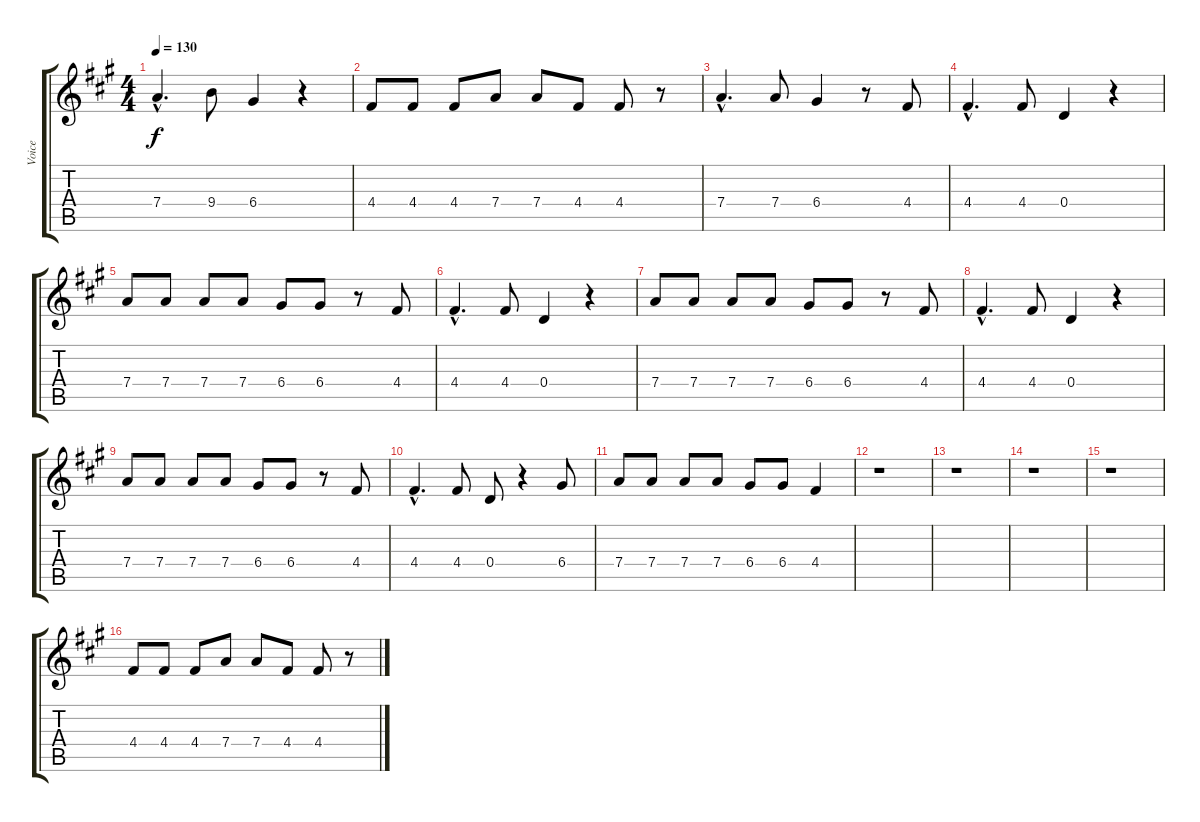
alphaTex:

\track ("Voice" "Voice") {instrument overdrivenguitar}
\staff {score tabs}
\tuning (E4 B3 G3 D3 A2 E2) {hide}
\ts (4 4)
\tempo 130
\clef g2
\ks f#minor
7.4{hac}.4{d dy f} 9.4.8 6.4.4 r.4 |
4.4.8 4.4.8 4.4.8 7.4.8 7.4.8 4.4.8 4.4.8 r.8 |
7.4{hac}.4{d} 7.4.8 6.4.4 r.8 4.4.8 |
4.4{hac}.4{d} 4.4.8 0.4.4 r.4 |
7.4.8 7.4.8 7.4.8 7.4.8 6.4.8 6.4.8 r.8 4.4.8 |
4.4{hac}.4{d} 4.4.8 0.4.4 r.4 |
7.4.8 7.4.8 7.4.8 7.4.8 6.4.8 6.4.8 r.8 4.4.8 |
4.4{hac}.4{d} 4.4.8 0.4.4 r.4 |
7.4.8 7.4.8 7.4.8 7.4.8 6.4.8 6.4.8 r.8 4.4.8 |
4.4{hac}.4{d} 4.4.8 0.4.8 r.4 6.4.8 |
7.4.8 7.4.8 7.4.8 7.4.8 6.4.8 6.4.8 4.4.4 |
r.1 |
r.1 |
r.1 |
r.1 |
4.4.8 4.4.8 4.4.8 7.4.8 7.4.8 4.4.8 4.4.8 r.8
